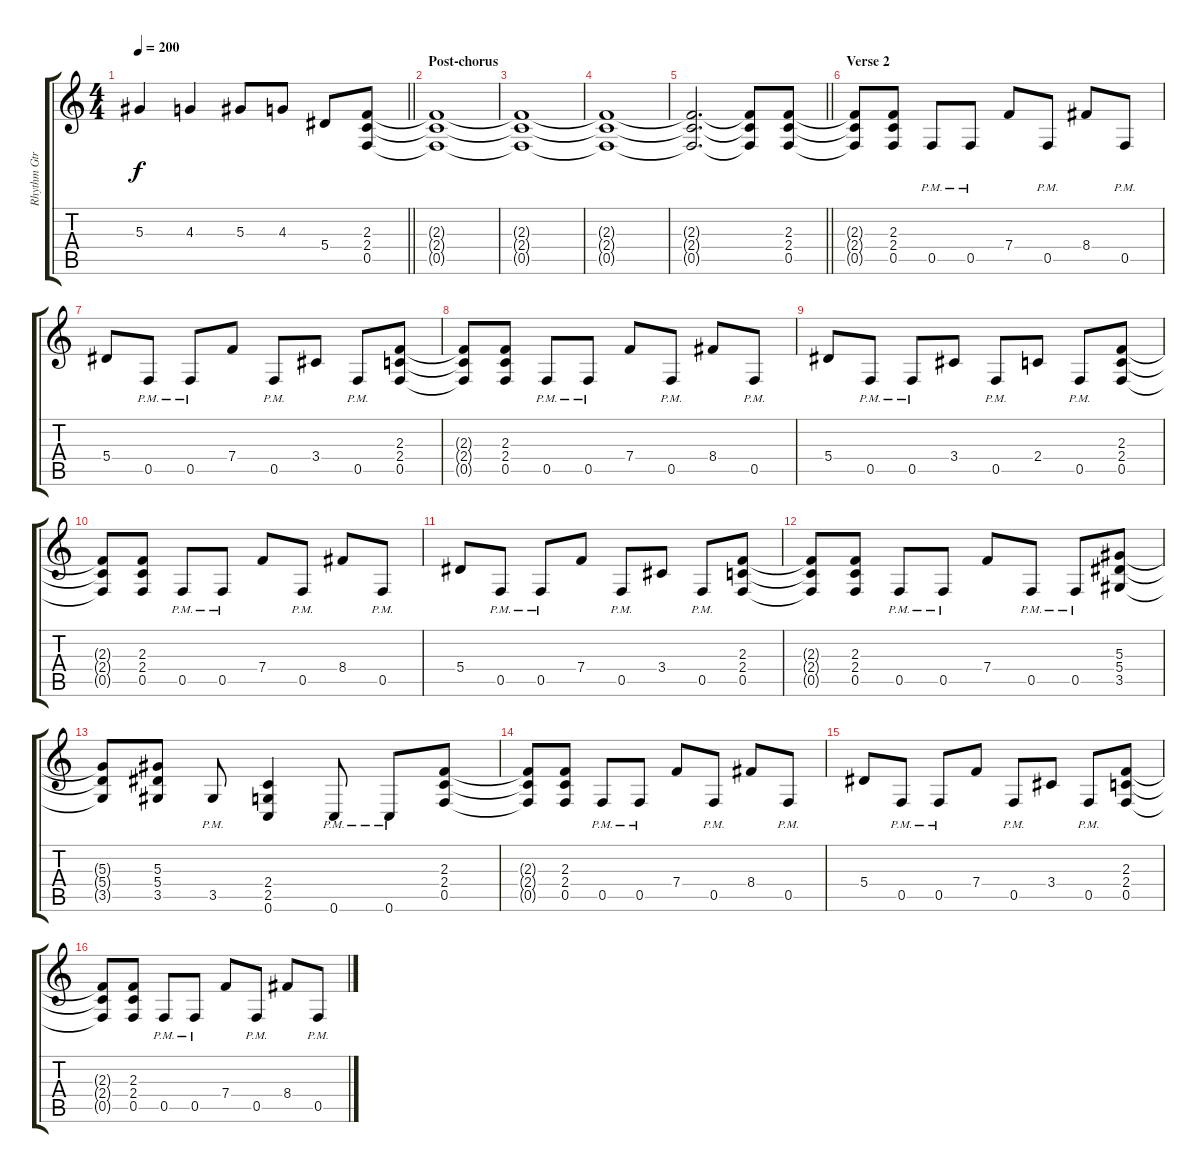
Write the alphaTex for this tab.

\track ("Rhythm Gtr" "Rhythm Gtr") {instrument distortionguitar}
\staff {score tabs}
\tuning (C4 G3 Eb3 Bb2 F2 C2) {hide}
\ts (4 4)
\tempo 200
\clef g2
\barLineRight lightlight
\ks c
5.3.4{dy f} 4.3.4 5.3.8 4.3.8 5.4.8 (2.3 2.4 0.5).8 |
\section ("" "Post-chorus")
(2.3{t} 2.4{t} 0.5{t}).1 |
(2.3{t} 2.4{t} 0.5{t}).1 |
(2.3{t} 2.4{t} 0.5{t}).1 |
\barLineRight lightlight
(2.3{t} 2.4{t} 0.5{t}).2{d} (2.3{t} 2.4{t} 0.5{t}).8 (2.3 2.4 0.5).8 |
\section ("" "Verse 2")
(2.3{t} 2.4{t} 0.5{t}).8 (2.3 2.4 0.5).8 0.5{pm}.8 0.5{pm}.8 7.4.8 0.5{pm}.8 8.4.8 0.5{pm}.8 |
5.4.8 0.5{pm}.8 0.5{pm}.8 7.4.8 0.5{pm}.8 3.4.8 0.5{pm}.8 (2.3 2.4 0.5).8 |
(2.3{t} 2.4{t} 0.5{t}).8 (2.3 2.4 0.5).8 0.5{pm}.8 0.5{pm}.8 7.4.8 0.5{pm}.8 8.4.8 0.5{pm}.8 |
5.4.8 0.5{pm}.8 0.5{pm}.8 3.4.8 0.5{pm}.8 2.4.8 0.5{pm}.8 (2.3 2.4 0.5).8 |
(2.3{t} 2.4{t} 0.5{t}).8 (2.3 2.4 0.5).8 0.5{pm}.8 0.5{pm}.8 7.4.8 0.5{pm}.8 8.4.8 0.5{pm}.8 |
5.4.8 0.5{pm}.8 0.5{pm}.8 7.4.8 0.5{pm}.8 3.4.8 0.5{pm}.8 (2.3 2.4 0.5).8 |
(2.3{t} 2.4{t} 0.5{t}).8 (2.3 2.4 0.5).8 0.5{pm}.8 0.5{pm}.8 7.4.8 0.5{pm}.8 0.5{pm}.8 (5.3 5.4 3.5).8 |
(5.3{t} 5.4{t} 3.5{t}).8 (5.3 5.4 3.5).8 3.5{pm}.8 (2.4 2.5 0.6).4 0.6{pm}.8 0.6{pm}.8 (2.3 2.4 0.5).8 |
(2.3{t} 2.4{t} 0.5{t}).8 (2.3 2.4 0.5).8 0.5{pm}.8 0.5{pm}.8 7.4.8 0.5{pm}.8 8.4.8 0.5{pm}.8 |
5.4.8 0.5{pm}.8 0.5{pm}.8 7.4.8 0.5{pm}.8 3.4.8 0.5{pm}.8 (2.3 2.4 0.5).8 |
(2.3{t} 2.4{t} 0.5{t}).8 (2.3 2.4 0.5).8 0.5{pm}.8 0.5{pm}.8 7.4.8 0.5{pm}.8 8.4.8 0.5{pm}.8
